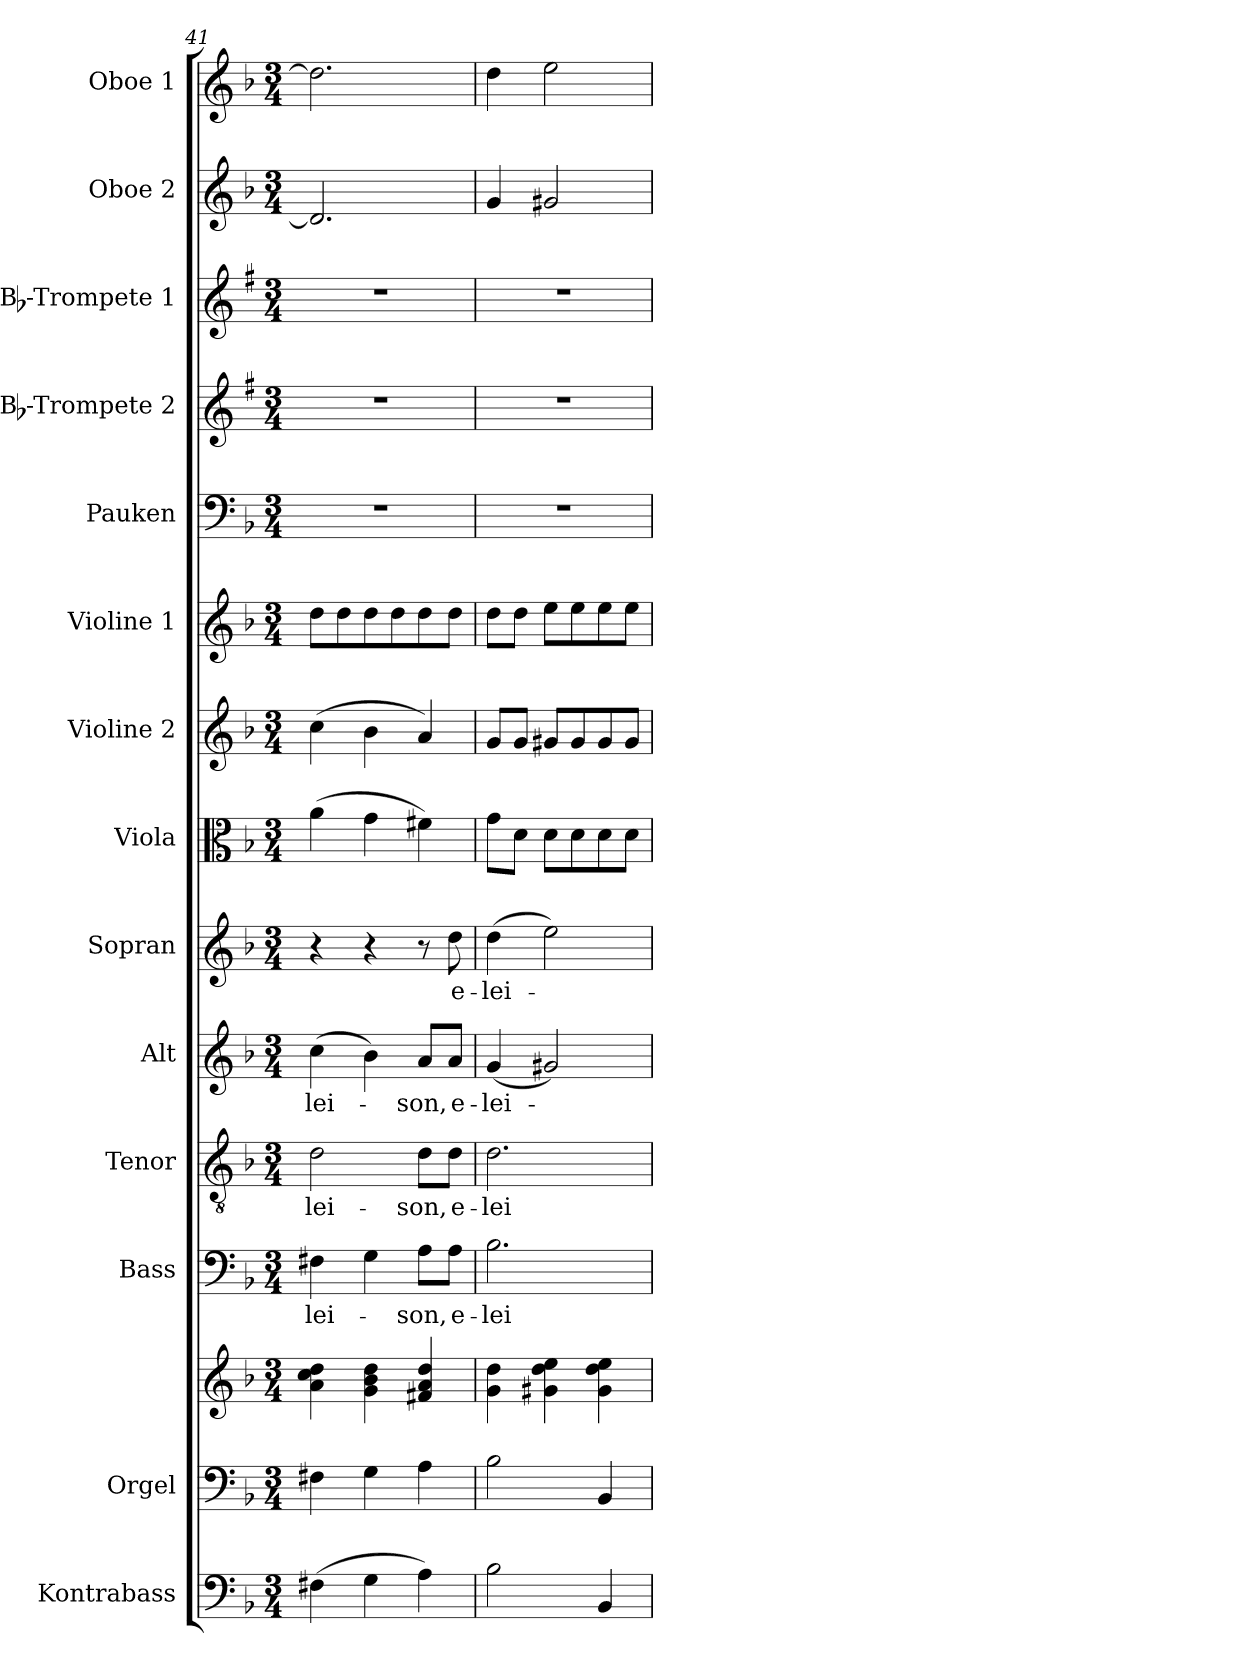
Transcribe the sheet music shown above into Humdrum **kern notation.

**kern	**kern	**kern	**kern	**text	**kern	**text	**kern	**text	**kern	**text	**kern	**kern	**kern	**kern	**kern	**kern	**kern	**kern
*part14	*part13	*part13	*part12	*part12	*part11	*part11	*part10	*part10	*part9	*part9	*part8	*part7	*part6	*part5	*part4	*part3	*part2	*part1
*staff15	*staff14	*staff13	*staff12	*staff12	*staff11	*staff11	*staff10	*staff10	*staff9	*staff9	*staff8	*staff7	*staff6	*staff5	*staff4	*staff3	*staff2	*staff1
*I"Kontrabass	*I"Orgel	*	*I"Bass	*	*I"Tenor	*	*I"Alt	*	*I"Sopran	*	*I"Viola	*I"Violine 2	*I"Violine 1	*I"Pauken	*I"Bb-Trompete 2	*I"Bb-Trompete 1	*I"Oboe 2	*I"Oboe 1
*I'Kb.	*I'Org.	*	*I'B.	*	*I'T.	*	*I'A.	*	*I'S.	*	*I'Vla.	*I'Vl. 2	*I'Vl. 1	*I'Pk.	*I'Bb Trp. 2	*I'Bb Trp. 1	*I'Ob. 2	*I'Ob. 1
*clefF4	*clefF4	*clefG2	*clefF4	*	*clefGv2	*	*clefG2	*	*clefG2	*	*clefC3	*clefG2	*clefG2	*clefF4	*clefG2	*clefG2	*clefG2	*clefG2
*ITrd7c12	*	*	*	*	*	*	*	*	*	*	*	*	*	*	*ITrd1c2	*ITrd1c2	*	*
*k[b-]	*k[b-]	*k[b-]	*k[b-]	*	*k[b-]	*	*k[b-]	*	*k[b-]	*	*k[b-]	*k[b-]	*k[b-]	*k[b-]	*k[b-]	*k[b-]	*k[b-]	*k[b-]
*F:	*F:	*F:	*F:	*	*F:	*	*F:	*	*F:	*	*F:	*F:	*F:	*F:	*F:	*F:	*F:	*F:
*M3/4	*M3/4	*M3/4	*M3/4	*	*M3/4	*	*M3/4	*	*M3/4	*	*M3/4	*M3/4	*M3/4	*M3/4	*M3/4	*M3/4	*M3/4	*M3/4
=41	=41	=41	=41	=41	=41	=41	=41	=41	=41	=41	=41	=41	=41	=41	=41	=41	=41	=41
!	!	!	!	!LO:LY:b	!	!LO:LY:b	!	!LO:LY:b	!	!	!	!	!	!	!	!	!	!
(>4FF#X\	4F#X\	4a\ 4cc\ 4dd\	4F#X\	-lei-	2d\	-lei-	(>4cc\	-lei-	4r	.	(>4a\	(>4cc\	8dd\L	2.r	2.r	2.r	2.d/]	2.dd\]
.	.	.	.	.	.	.	.	.	.	.	.	.	8dd\	.	.	.	.	.
4GG\	4G\	4g\ 4b-\ 4dd\	4G\	.	.	.	4b-\)	.	4r	.	4g\	4b-\	8dd\	.	.	.	.	.
.	.	.	.	.	.	.	.	.	.	.	.	.	8dd\	.	.	.	.	.
!	!	!	!	!LO:LY:b	!	!LO:LY:b	!	!LO:LY:b	!	!	!	!	!	!	!	!	!	!
4AA\)	4A\	4f#X/ 4a/ 4dd/	8A\L	-son,	8d\L	-son,	8a/L	-son,	8r	.	4f#X\)	4a/)	8dd\	.	.	.	.	.
!	!	!	!	!LO:LY:b	!	!LO:LY:b	!	!LO:LY:b	!	!LO:LY:b	!	!	!	!	!	!	!	!
.	.	.	8A\J	e-	8d\J	e-	8a/J	e-	8dd\	e-	.	.	8dd\J	.	.	.	.	.
=42	=42	=42	=42	=42	=42	=42	=42	=42	=42	=42	=42	=42	=42	=42	=42	=42	=42	=42
!	!	!	!	!LO:LY:b	!	!LO:LY:b	!	!LO:LY:b	!	!LO:LY:b	!	!	!	!	!	!	!	!
2BB-\	2B-\	4g\ 4dd\	2.B-\	-lei-	2.d\	-lei-	(<4g/	-lei-	(>4dd\	-lei-	8g\L	8g/L	8dd\L	2.r	2.r	2.r	4g/	4dd\
.	.	.	.	.	.	.	.	.	.	.	8d\J	8g/J	8dd\J	.	.	.	.	.
.	.	4g#X\ 4dd\ 4ee\	.	.	.	.	2g#X/)	.	2ee\)	.	8d\L	8g#X/L	8ee\L	.	.	.	2g#X/	2ee\
.	.	.	.	.	.	.	.	.	.	.	8d\	8g#/	8ee\	.	.	.	.	.
4BBB-/	4BB-/	4g#\ 4dd\ 4ee\	.	.	.	.	.	.	.	.	8d\	8g#/	8ee\	.	.	.	.	.
.	.	.	.	.	.	.	.	.	.	.	8d\J	8g#/J	8ee\J	.	.	.	.	.
=	=	=	=	=	=	=	=	=	=	=	=	=	=	=	=	=	=	=
*-	*-	*-	*-	*-	*-	*-	*-	*-	*-	*-	*-	*-	*-	*-	*-	*-	*-	*-
